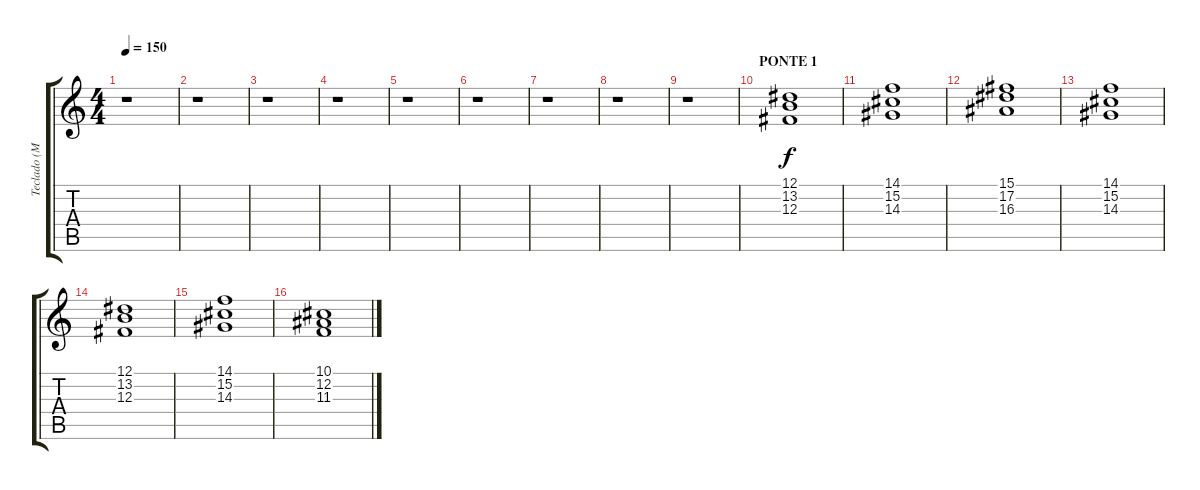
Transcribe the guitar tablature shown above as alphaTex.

\track ("Teclado (Mão Direita)" "Teclado (M") {instrument harpsichord}
\staff {score tabs}
\tuning (Eb4 Bb3 Gb3 Db3 Ab2 Eb2) {hide}
\ts (4 4)
\tempo 150
\clef g2
\ks c
r.1{dy f} |
r.1 |
r.1 |
r.1 |
r.1 |
r.1 |
r.1 |
r.1 |
r.1 |
\section ("" "PONTE 1")
(12.1 13.2 12.3).1{instrument stringensemble1} |
(14.1 15.2 14.3).1{instrument stringensemble1} |
(15.1 17.2 16.3).1{instrument stringensemble1} |
(14.1 15.2 14.3).1{instrument stringensemble1} |
(12.1 13.2 12.3).1{instrument stringensemble1} |
(14.1 15.2 14.3).1{instrument stringensemble1} |
(10.1 12.2 11.3).1{instrument stringensemble1}
